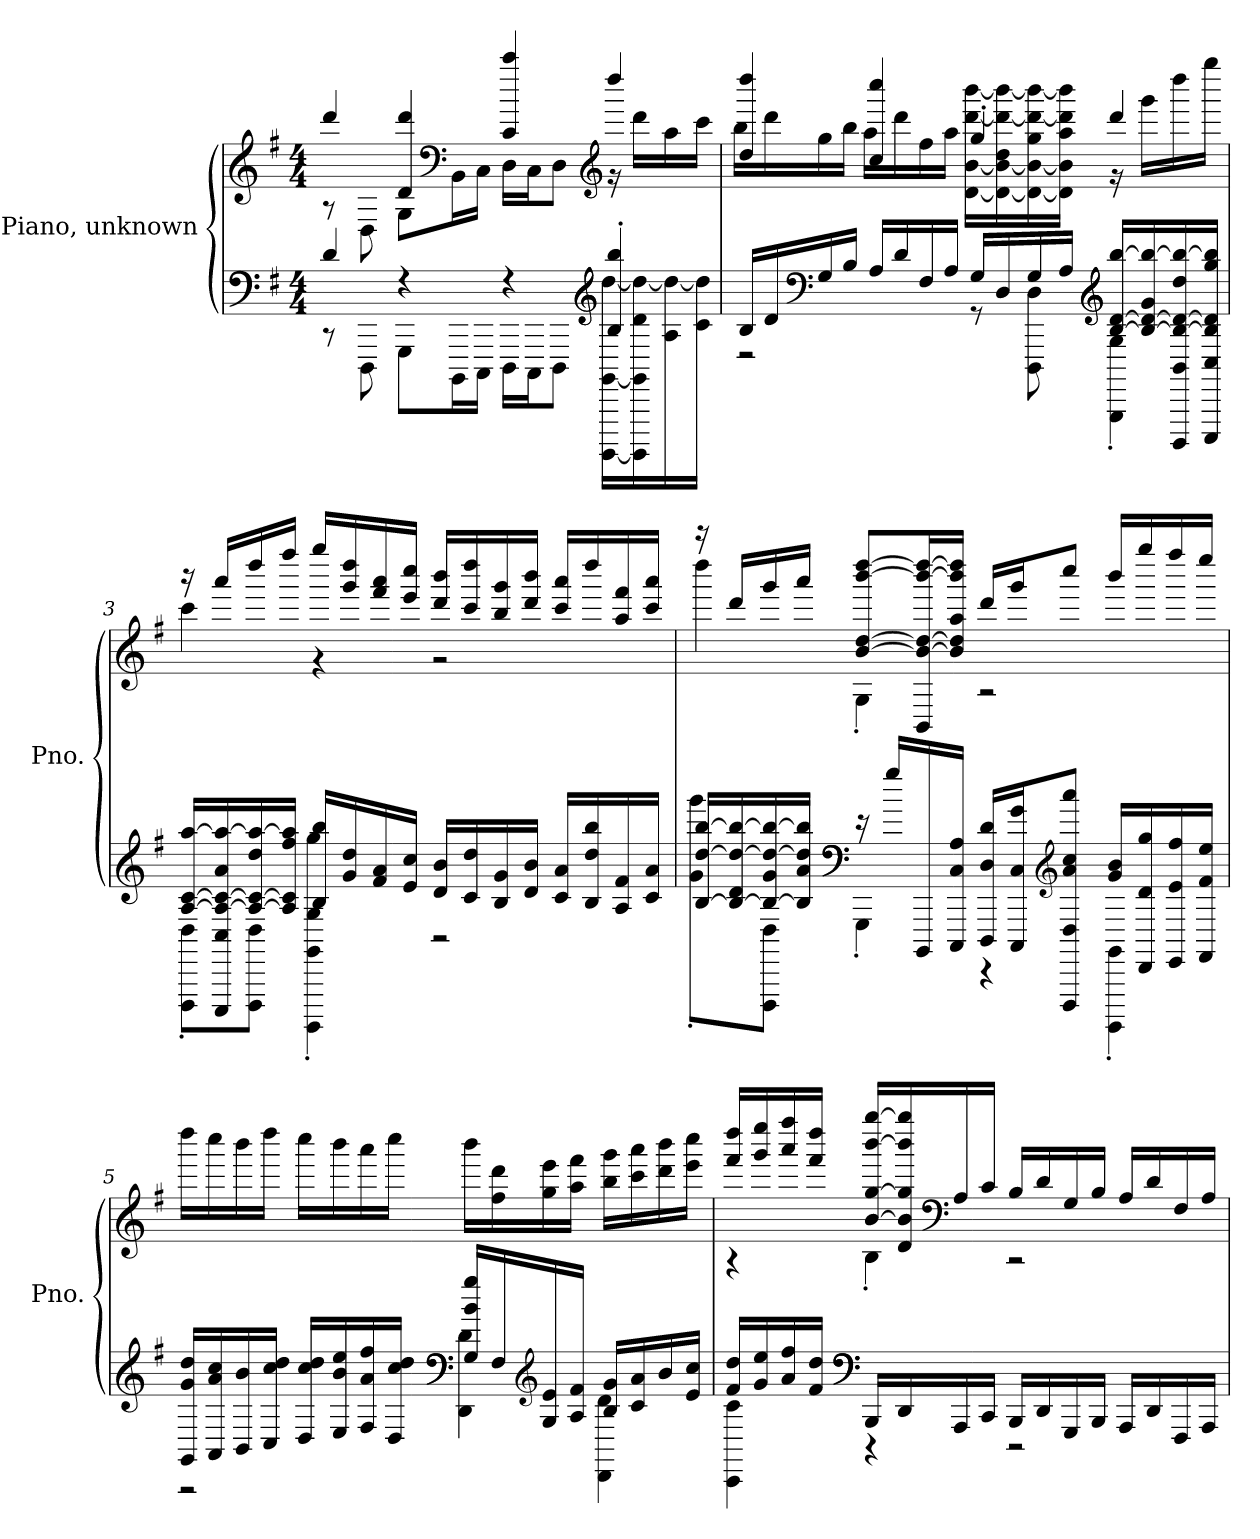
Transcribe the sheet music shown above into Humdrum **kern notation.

**kern	**kern
*part1	*part1
*staff2	*staff1
*I"Piano, unknown	*
*I'Pno.	*
*clefF4	*clefG2
*k[f#]	*k[f#]
*M4/4	*M4/4
*MM120	*MM120
=1	=1
*^	*^
4d/	8r	4ddd/	8r
.	8DDD\	.	8D\
4r	8GGG\L	4d/ 4ddd/	8G\L
*	*	*clefF4	*
.	16BBBB\L	.	16BB\L
.	16CCC\JJ	.	16C\JJ
4r	16DDD\LL	4c/ 4ccc/	16D\LL
.	16CCC\J	.	16C\J
.	8DDD\J	.	8D\J
*clefG2	*	*clefG2	*
4B/' 4bb/'	[16GGGG\ [16GG\ [16dd\LL	4dddd/	16r
.	16GGGG\] 16GG\] 16d\ 16dd\_	.	16ddd\LL
.	16A\ 16dd\_	.	16aa\
.	16c\ 16dd\]JJ	.	16ccc\JJ
!!LO:LB:g=z	!!
=2	=2	=2	=2
16B/LL	2r	4dd/ 4dddd/	16bb\LL
16d/	.	.	16ddd\
*clefF4	*	*	*
16G/	.	.	16gg\
16B/JJ	.	.	16bb\JJ
16A/LL	.	4cc/ 4cccc/	16aa\LL
16d/	.	.	16ddd\
16F#/	.	.	16ff#\
16A/JJ	.	.	16aa\JJ
16G/LL	8r	4gg'/	[16d\ [16b\ [16ddd\ [16bbb\LL
16D/	.	.	16d\_ 16b\_ 16dd\ 16ddd\_ 16bbb\_
16G/	8DDD\ 8D\	.	16d\_ 16b\_ 16gg\ 16ddd\_ 16bbb\_
16A/JJ	.	.	16d\] 16b\] 16aa\ 16ddd\] 16bbb\]JJ
*clefG2	*	*	*
[16B/ [16d/ [16bb/LL	4GGG\' 4G\'	4ddd/	16r
16B/_ 16d/_ 16g/ 16bb/_	.	.	16ggg\LL
16BBBB/ 16BB/ 16B/_ 16d/_ 16dd/ 16bb/_	.	.	16dddd\
16CCC/ 16C/ 16B/] 16d/] 16gg/ 16bb/]JJ	.	.	16gggg\JJ
!!LO:LB:g=z	!!
=3	=3	=3	=3
[16A/ [16c/ [16aa/LL	8DDD\' 8D\'L	16r	4ccc\
16CCC/ 16C/ 16A/_ 16c/_ 16a/ 16aa/_	.	16aaa/LL	.
16A/_ 16c/_ 16dd/ 16aa/_	8DDD\ 8D\J	16dddd/	.
16A/] 16c/] 16ff#/ 16aa/]JJ	.	16ffff#/JJ	.
16B/ 16bb/LL	4GGGG\' 4GG\' 4G\' 4gg\'	16gggg/LL	4r
16g/ 16dd/	.	16ggg/ 16dddd/	.
16f#/ 16a/	.	16fff#/ 16aaa/	.
16e/ 16cc/JJ	.	16eee/ 16cccc/JJ	.
16d/ 16b/LL	2r	16ddd/ 16bbb/LL	2r
16c/ 16dd/	.	16ccc/ 16dddd/	.
16B/ 16g/	.	16bb/ 16ggg/	.
16d/ 16b/JJ	.	16ddd/ 16bbb/JJ	.
16c/ 16a/LL	.	16ccc/ 16aaa/LL	.
16B/ 16dd/ 16bb/	.	16dddd/	.
16A/ 16f#/	.	16aa/ 16fff#/	.
16c/ 16a/JJ	.	16ccc/ 16aaa/JJ	.
!!LO:LB:g=z	!!
=4	=4	=4	=4
[16B/ [16dd/ [16bb/LL	8g\' 8ggg\'L	16r	4dddd\
16B/_ 16d/ 16dd/_ 16bb/_	.	16ddd/LL	.
16B/_ 16g/ 16dd/_ 16bb/_	8DDD\ 8D\J	16ggg/	.
16B/] 16a/ 16dd/] 16bb/]JJ	.	16aaa/JJ	.
*clefF4	*	*	*
16r	4GGG'\	[8b/ [8dd/ [8bbb/ [8dddd/L	4G'\
16gg/LL	.	.	.
16BBBB/	.	16BB/ 16b/_ 16dd/_ 16bbb/_ 16dddd/_L	.
16CCC/ 16C/ 16A/JJ	.	16b/] 16dd/] 16aa/ 16bbb/] 16dddd/]JJ	.
16DDD/ 16D/ 16d/LL	4r	16ddd/LL	2r
16CCC/ 16C/ 16g/J	.	16ggg/J	.
*clefG2	*	*	*
8DDD/ 8D/ 8a/ 8cc/ 8aaa/J	.	8cccc/J	.
16g/ 16b/LL	4GGGG\' 4GG\'	16bbb/LL	.
16DD/ 16d/ 16gg/	.	16gggg/	.
16EE/ 16e/ 16ff#/	.	16ffff#/	.
16FF#/ 16f#/ 16ee/JJ	.	16eeee/JJ	.
*	*	*v	*v
!!LO:LB:g=z
=5	=5	=5
16GG/ 16g/ 16dd/LL	2r	16dddd\LL
16AA/ 16a/ 16cc/	.	16cccc\
16BB/ 16b/	.	16bbb\
16C/ 16cc/ 16dd/JJ	.	16dddd\JJ
16D/ 16cc/ 16dd/LL	.	16cccc\LL
16E/ 16b/ 16ee/	.	16bbb\
16F#/ 16a/ 16ff#/	.	16aaa\
16D/ 16cc/ 16dd/JJ	.	16cccc\JJ
*clefF4	*	*
16G/ 16b/ 16gg/LL	4DD\ 4d\	16bbb\LL
16F#/	.	16ff#\ 16ddd\
*clefG2	*	*
16G/ 16e/	.	16gg\ 16eee\
16A/ 16f#/JJ	.	16aa\ 16fff#\JJ
16B/ 16g/LL	4DD\ 4d\	16bb\ 16ggg\LL
16c/ 16a/	.	16ccc\ 16aaa\
16b/	.	16ddd\ 16bbb\
16e/ 16cc/JJ	.	16eee\ 16cccc\JJ
!!LO:LB:g=z
=6	=6	=6
*	*	*^
16f#/ 16dd/LL	4CC\ 4c\	16fff#/ 16dddd/LL	4r
16g/ 16ee/	.	16ggg/ 16eeee/	.
16a/ 16ff#/	.	16aaa/ 16ffff#/	.
16f#/ 16dd/JJ	.	16fff#/ 16dddd/JJ	.
*clefF4	*	*	*
16BBB/LL	4r	[16b/ [16gg/ [16bbb/ [16gggg/LL	4B'\
16DD/	.	16d/ 16b/] 16gg/] 16bbb/] 16gggg/]	.
*	*	*clefF4	*
16AAA/	.	16A/	.
16CC/JJ	.	16c/JJ	.
16BBB/LL	2r	16B/LL	2r
16DD/	.	16d/	.
16GGG/	.	16G/	.
16BBB/JJ	.	16B/JJ	.
16AAA/LL	.	16A/LL	.
16DD/	.	16d/	.
16FFF#/	.	16F#/	.
16AAA/JJ	.	16A/JJ	.
*v	*v	*	*
*	*v	*v
=	=
*-	*-
